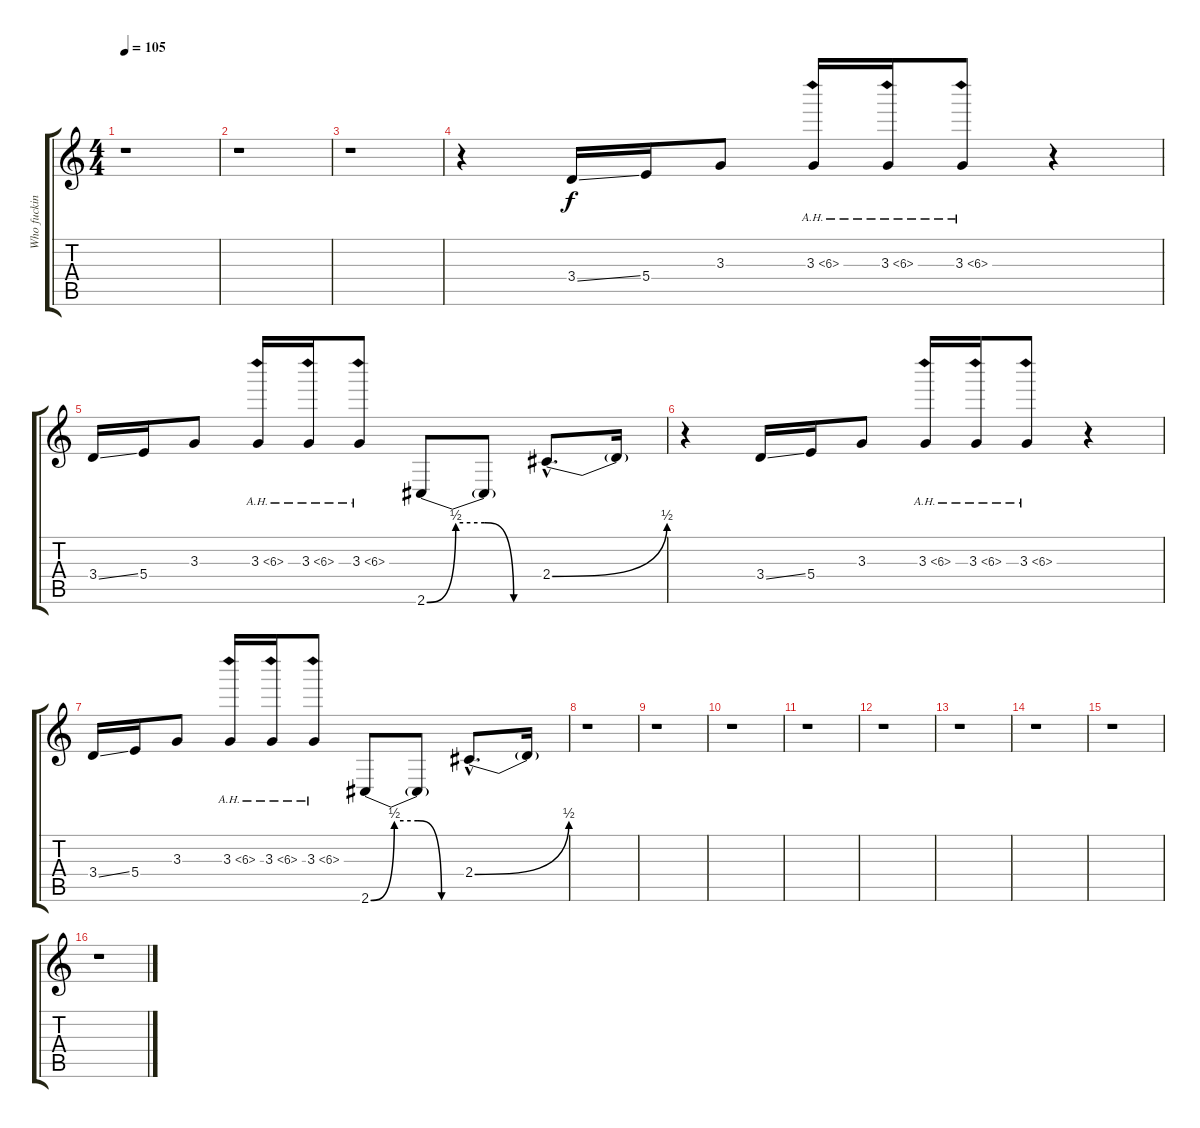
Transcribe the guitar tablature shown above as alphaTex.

\track ("Who fucking Knows - Fills" "Who fuckin") {instrument distortionguitar}
\staff {score tabs}
\tuning (Db4 Ab3 E3 B2 Gb2 B1) {hide}
\ts (4 4)
\tempo 105
\clef g2
\ks c
r.1{dy f} |
r.1 |
r.1 |
r.4 3.4{ss}.16 5.4.16 3.3.8 3.3{ah 3}.16 3.3{ah 3}.16 3.3{ah 3}.8 r.4 |
3.4{ss}.16 5.4.16 3.3.8 3.3{ah 3}.16 3.3{ah 3}.16 3.3{ah 3}.8 2.6{be (custom 0 0 15 2 30 2 45 0 60 0)}.8 2.6{t}.8 2.4{be (bend 0 0 60 2) hac}.8{d} 2.4{t}.16 |
r.4 3.4{ss}.16 5.4.16 3.3.8 3.3{ah 3}.16 3.3{ah 3}.16 3.3{ah 3}.8 r.4 |
3.4{ss}.16 5.4.16 3.3.8 3.3{ah 3}.16 3.3{ah 3}.16 3.3{ah 3}.8 2.6{be (custom 0 0 15 2 30 2 45 0 60 0)}.8 2.6{t}.8 2.4{be (bend 0 0 60 2) hac}.8{d} 2.4{t}.16 |
r.1 |
r.1 |
r.1 |
r.1 |
r.1 |
r.1 |
r.1 |
r.1 |
r.1
